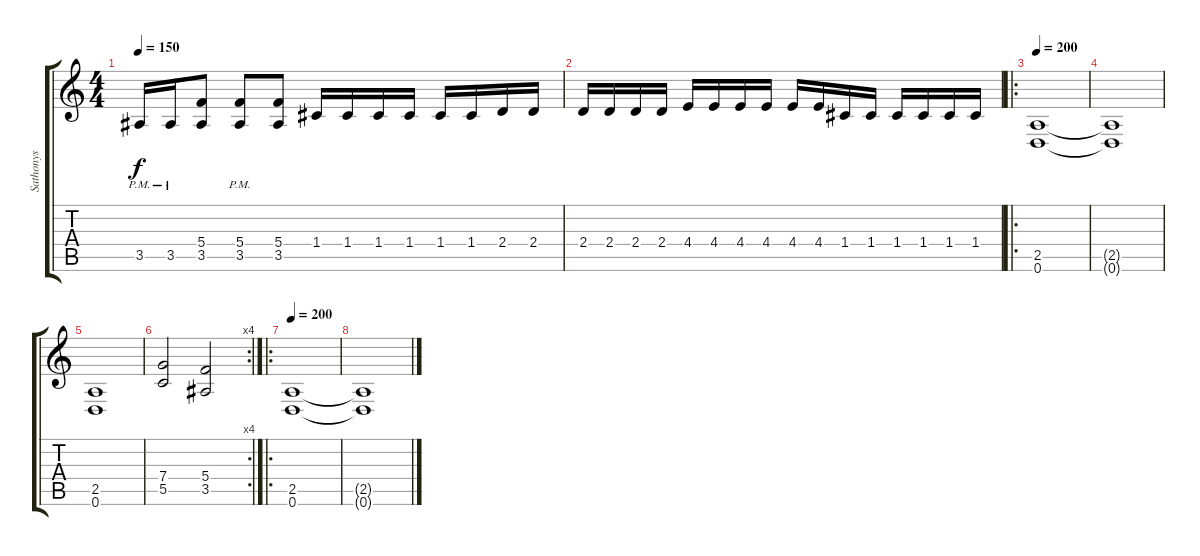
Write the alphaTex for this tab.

\track ("Sathonys" "Sathonys") {instrument distortionguitar}
\staff {score tabs}
\tuning (D4 A3 F3 C3 G2 D2) {hide}
\ts (4 4)
\tempo 150
\clef g2
\ks c
3.5{pm}.16{dy f} 3.5{pm}.16 (5.4 3.5).8 (5.4{pm} 3.5{pm}).8 (5.4 3.5).8 1.4.16 1.4.16 1.4.16 1.4.16 1.4.16 1.4.16 2.4.16 2.4.16 |
2.4.16 2.4.16 2.4.16 2.4.16 4.4.16 4.4.16 4.4.16 4.4.16 4.4.16 4.4.16 1.4.16 1.4.16 1.4.16 1.4.16 1.4.16 1.4.16 |
\ro
\tempo 200
(2.5 0.6).1 |
(2.5{t} 0.6{t}).1 |
(2.5 0.6).1 |
\rc 4
(7.4 5.5).2 (5.4 3.5).2 |
\ro
\tempo 200
(2.5 0.6).1 |
(2.5{t} 0.6{t}).1
